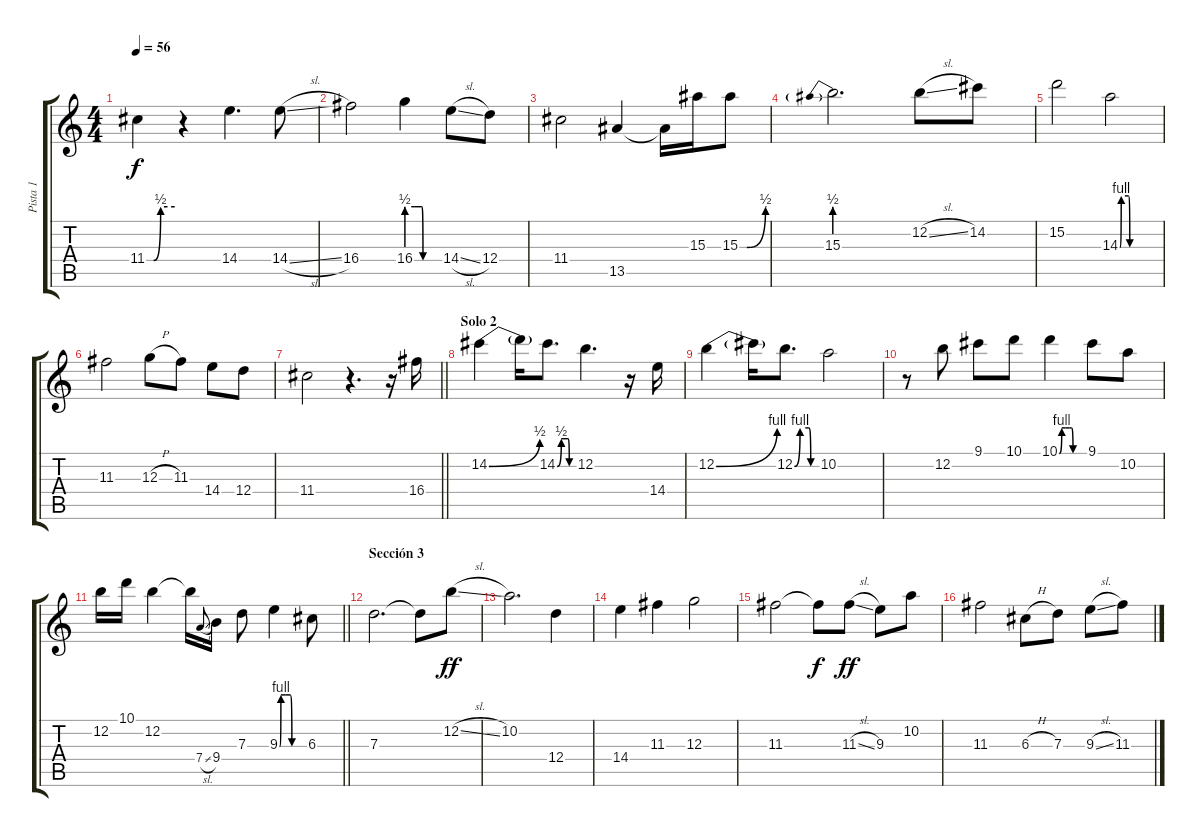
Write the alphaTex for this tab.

\track ("Pista 1" "Pista 1") {instrument electricguitarjazz}
\staff {score tabs}
\tuning (E4 B3 G3 D3 A2 E2) {hide}
\ts (4 4)
\tempo 56
\clef g2
\ks c
11.4{be (custom 0 0 15 0 30 2 60 2) t}.4{dy f} r.4 14.4.4{d} 14.4{sl}.8 |
16.4.2 16.4{be (custom 0 2 15 2 28 2 30 0 60 0)}.4 14.4{sl}.8 12.4.8 |
11.4.2 13.5.4 13.5{t}.16 15.3.16 15.3{be (custom 0 0 16 0 58 2 60 2)}.8 |
15.3{be (prebend 0 2 60 2)}.2{d} 12.2{sl}.8 14.2.8 |
15.2.2 14.3{be (custom 0 0 2 4 13 4 15 0 60 0)}.2 |
11.3.2 12.3{h}.8 11.3.8 14.4.8 12.4.8 |
\barLineRight lightlight
11.4.2 r.4{d} r.16 16.4.16 |
\section ("" "Solo 2")
14.2{be (bend 0 0 60 2)}.4 14.2{t}.16 14.2{be (custom 0 0 15 2 39 2 44 0 60 0)}.8{d} 12.2.4{d} r.16 14.4.16 |
12.2{be (bend 0 0 60 4)}.4 12.2{t}.16 12.2{be (custom 0 0 15 4 39 4 44 0 60 0)}.8{d} 10.2.2 |
r.8 12.2.8 9.1.8 10.1.8 10.1{be (custom 0 0 6 4 15 4 25 4 29 4 33 0 60 0)}.4 9.1.8 10.2.8 |
\barLineRight lightlight
12.2.16 10.1.16 12.2.4 12.2{t}.16 7.4{sl}.8{gr onbeat} 9.4.16 7.3.8 9.3{be (custom 0 0 3 4 15 4 26 4 30 0 60 0)}.4 6.3.8 |
\section ("" "Sección 3")
7.3.2{d} 7.3{t}.8 12.2{sl}.8{dy ff} |
10.2.2{d} 12.4.4 |
14.4.4 11.3.4 12.3.2 |
11.3.2 11.3{t}.8{dy f} 11.3{sl}.8{dy ff} 9.3.8 10.2.8 |
11.3.2 6.3{h}.8 7.3.8 9.3{sl}.8 11.3.8
